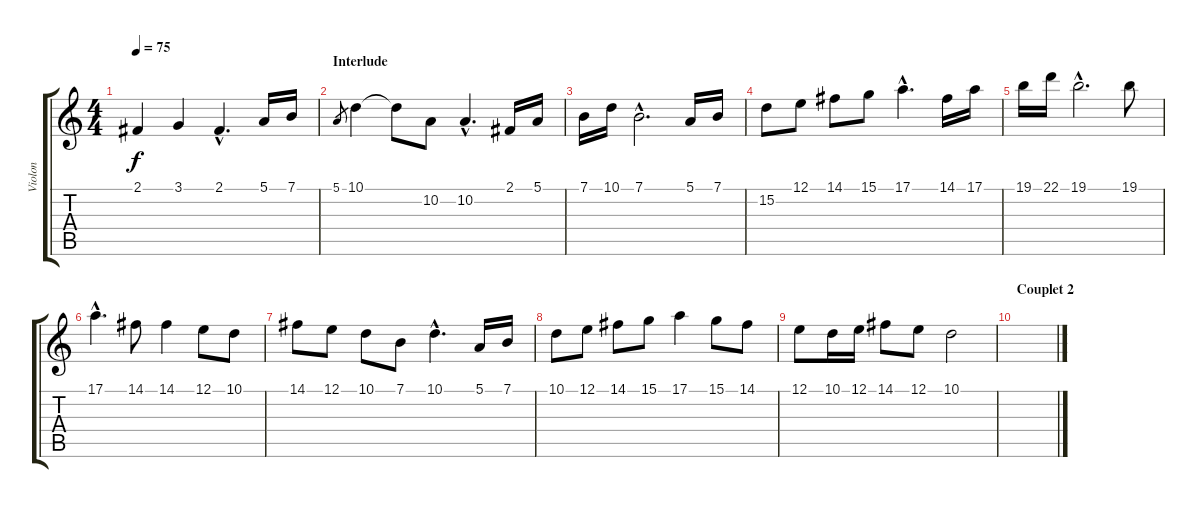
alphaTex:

\track ("Violon" "Violon") {instrument violin}
\staff {score tabs}
\tuning (E4 B3 G3 D3 A2 E2) {hide}
\ts (4 4)
\tempo 75
\clef g2
\ks c
2.1.4{dy f} 3.1.4 2.1{hac}.4{d} 5.1.16 7.1.16 |
\section ("" "Interlude")
5.1.8{gr} 10.1.4 10.1{t}.8 10.2.8 10.2{hac}.4{d} 2.1.16 5.1.16 |
7.1.16 10.1.16 7.1{hac}.2{d} 5.1.16 7.1.16 |
15.2.8 12.1.8 14.1.8 15.1.8 17.1{hac}.4{d} 14.1.16 17.1.16 |
19.1.16 22.1.16 19.1{hac}.2{d} 19.1.8 |
17.1{hac}.4{d} 14.1.8 14.1.4 12.1.8 10.1.8 |
14.1.8 12.1.8 10.1.8 7.1.8 10.1{hac}.4{d} 5.1.16 7.1.16 |
10.1.8 12.1.8 14.1.8 15.1.8 17.1.4 15.1.8 14.1.8 |
12.1.8 10.1.16 12.1.16 14.1.8 12.1.8 10.1.2 |
\section ("" "Couplet 2")
